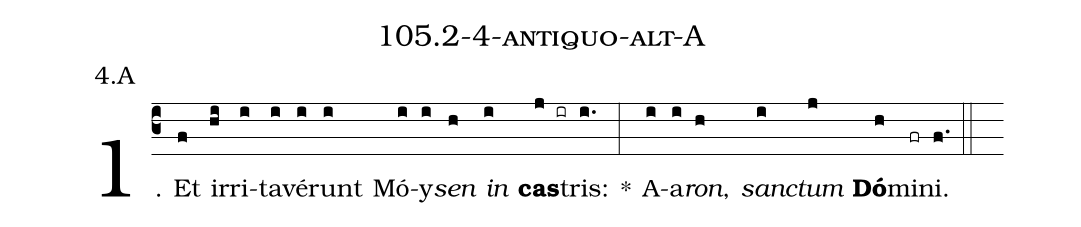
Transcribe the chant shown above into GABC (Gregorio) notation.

name: 105.2-4-antiquo-alt-A;
annotation: 4.A;
%%
(c3)1. Et(f) ir(hi)ri(i)ta(i)vé(i)runt(i) Mó(i)y(i)<i>sen</i>(h) <i>in</i>(i) <b>cas</b>(j ir)tris:(i.) *(:) A(i)a(i)<i>ron</i>,(h) <i>sanc</i>(i)<i>tum</i>(j) <b>Dó</b>(h)mi(fr)ni.(f.) (::)


%E(i) u(h) o(i) u(j) a(h) e.(f.) (::)
